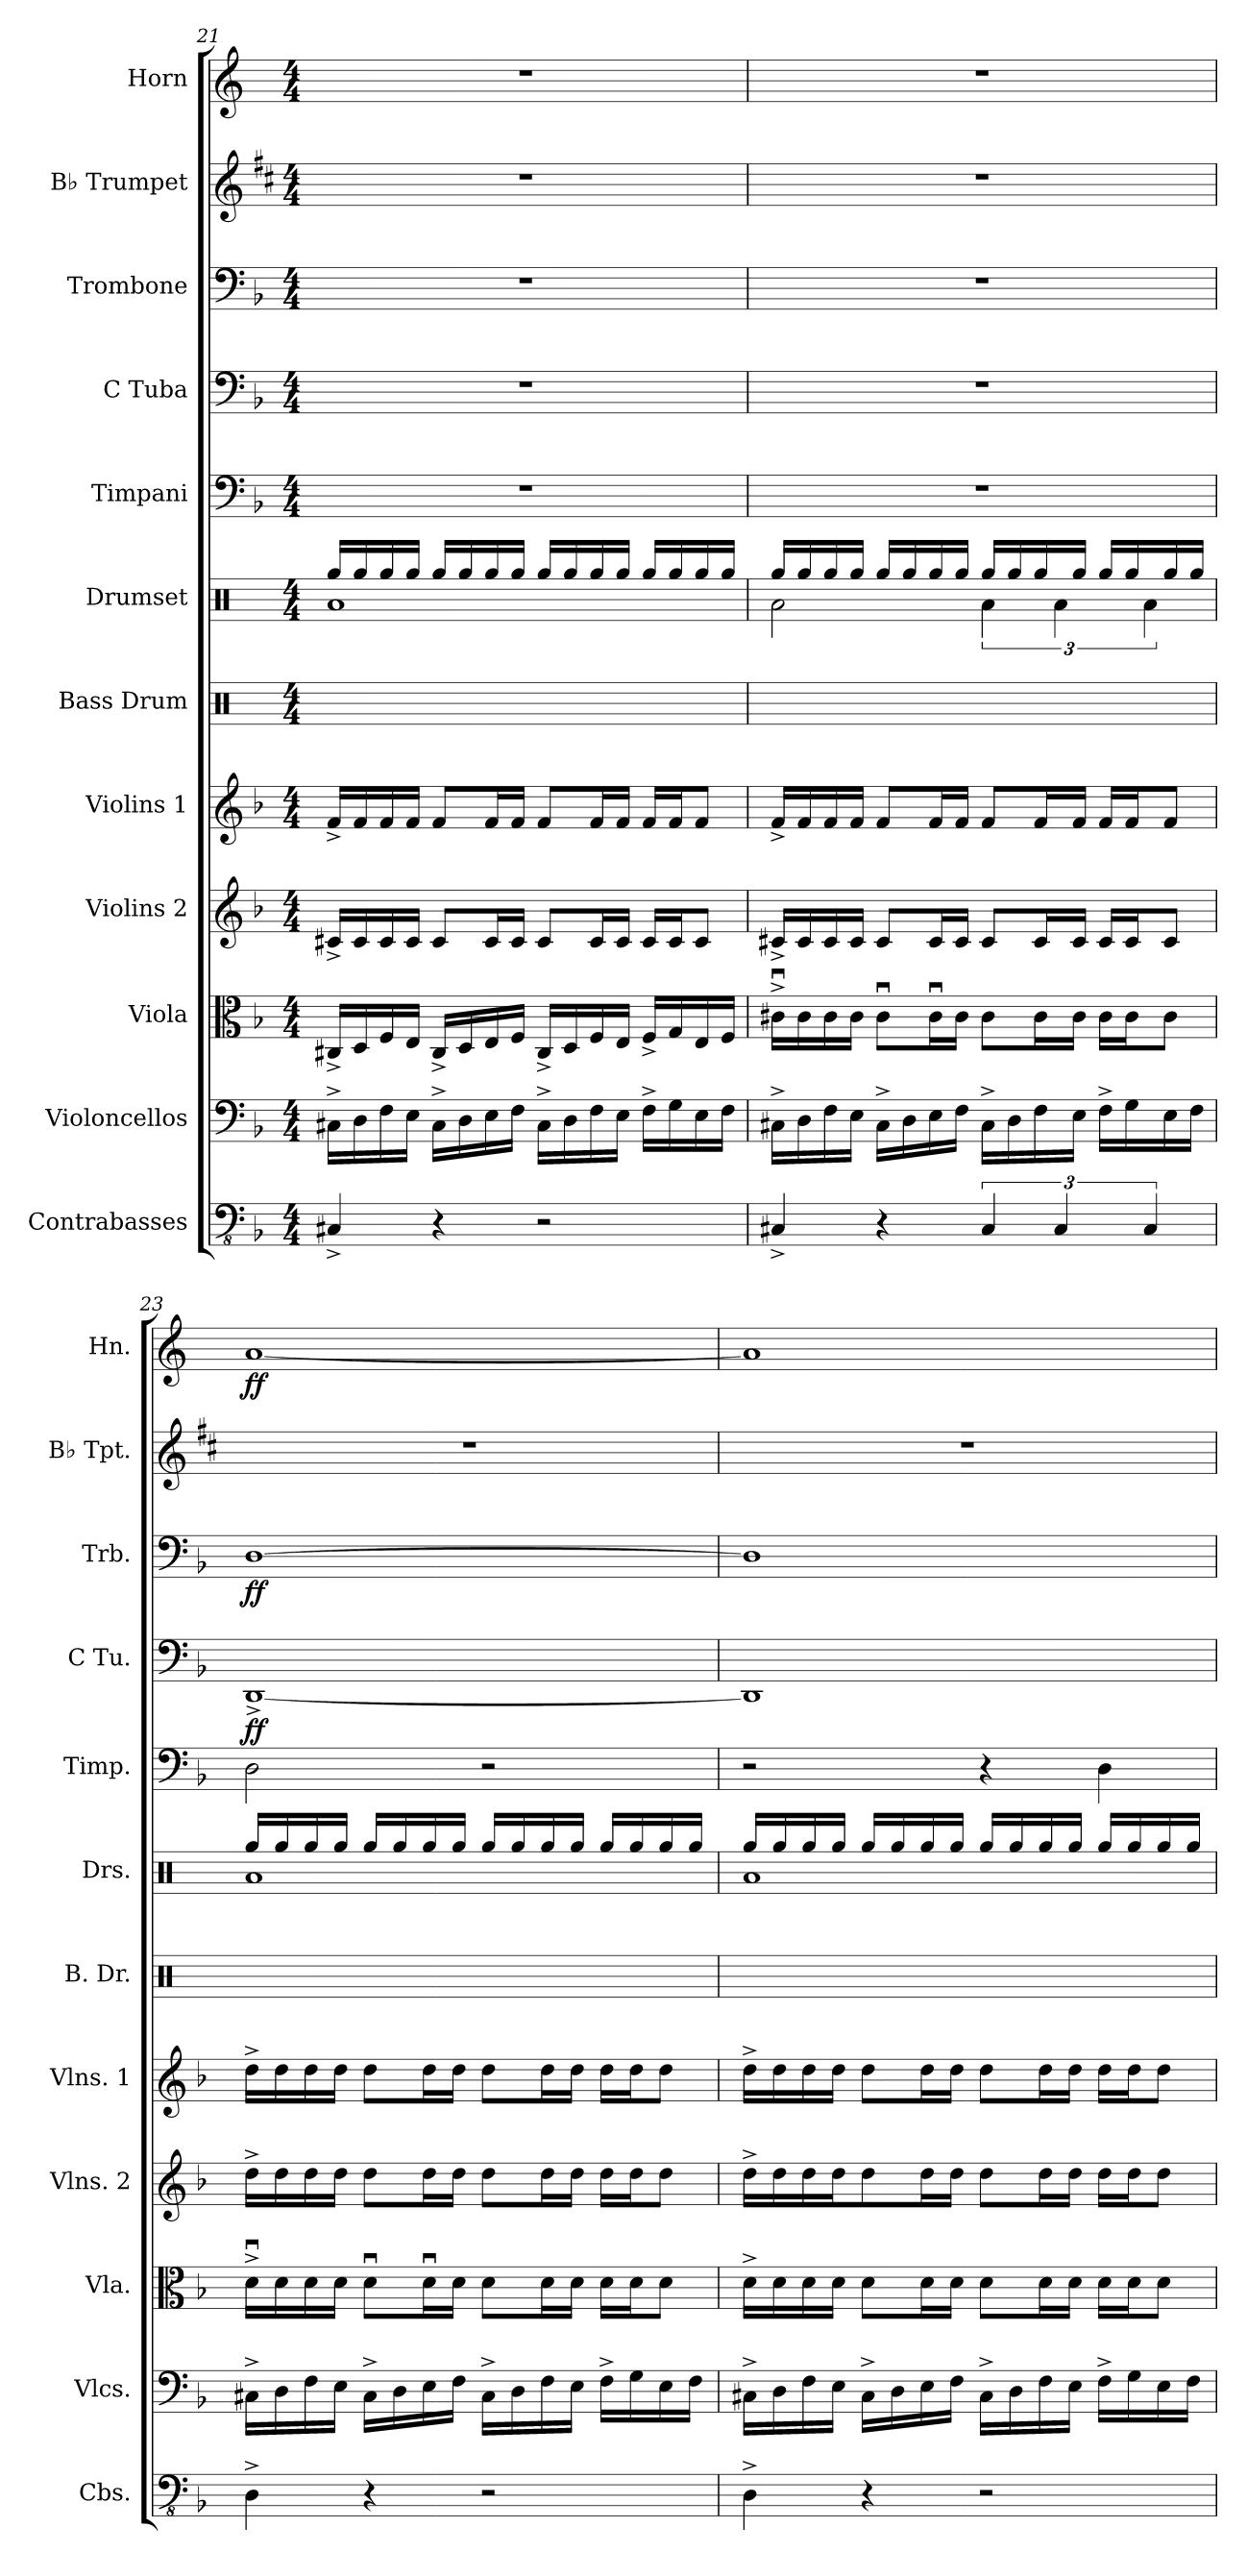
**kern	**kern	**kern	**kern	**kern	**kern	**kern	**kern	**kern	**dynam	**kern	**dynam	**kern	**kern	**dynam
*part12	*part11	*part10	*part9	*part8	*part7	*part6	*part5	*part4	*part4	*part3	*part3	*part2	*part1	*part1
*staff12	*staff11	*staff10	*staff9	*staff8	*staff7	*staff6	*staff5	*staff4	*staff4	*staff3	*staff3	*staff2	*staff1	*staff1
*I"Contrabasses	*I"Violoncellos	*I"Viola	*I"Violins 2	*I"Violins 1	*I"Bass Drum	*I"Drumset	*I"Timpani	*I"C Tuba	*	*I"Trombone	*	*I"B♭ Trumpet	*I"Horn	*
*I'Cbs.	*I'Vlcs.	*I'Vla.	*I'Vlns. 2	*I'Vlns. 1	*I'B. Dr.	*I'Drs.	*I'Timp.	*I'C Tu.	*	*I'Trb.	*	*I'B♭ Tpt.	*I'Hn.	*
*clefFv4	*clefF4	*clefC3	*clefG2	*clefG2	*clefX	*clefX	*clefF4	*clefF4	*	*clefF4	*	*clefG2	*clefG2	*
*	*	*	*	*	*	*	*	*	*	*	*	*ITrd1c2	*ITrd4c7	*
*k[b-]	*k[b-]	*k[b-]	*k[b-]	*k[b-]	*k[]	*k[]	*k[b-]	*k[b-]	*	*k[b-]	*	*k[]	*k[b-]	*
*F:	*F:	*F:	*F:	*F:	*C:	*C:	*F:	*F:	*	*F:	*	*C:	*F:	*
*M4/4	*M4/4	*M4/4	*M4/4	*M4/4	*M4/4	*M4/4	*M4/4	*M4/4	*	*M4/4	*	*M4/4	*M4/4	*
=21	=21	=21	=21	=21	=21	=21	=21	=21	=21	=21	=21	=21	=21	=21
*	*	*	*	*	*	*^	*	*	*	*	*	*	*	*
4CC#X^/	16C#X^\LL	16C#X^/LL	16c#X^/LL	16f^/LL	1R	1Ra	16Rgg/LL	1r	1r	.	1r	.	1r	1r	.
.	16D\	16D/	16c#/	16f/	.	.	16Rgg/	.	.	.	.	.	.	.	.
.	16F\	16F/	16c#/	16f/	.	.	16Rgg/	.	.	.	.	.	.	.	.
.	16E\JJ	16E/JJ	16c#/JJ	16f/JJ	.	.	16Rgg/JJ	.	.	.	.	.	.	.	.
4r	16C#^\LL	16C#^/LL	8c#/L	8f/L	.	.	16Rgg/LL	.	.	.	.	.	.	.	.
.	16D\	16D/	.	.	.	.	16Rgg/	.	.	.	.	.	.	.	.
.	16E\	16E/	16c#/L	16f/L	.	.	16Rgg/	.	.	.	.	.	.	.	.
.	16F\JJ	16F/JJ	16c#/JJ	16f/JJ	.	.	16Rgg/JJ	.	.	.	.	.	.	.	.
2r	16C#^\LL	16C#^/LL	8c#/L	8f/L	.	.	16Rgg/LL	.	.	.	.	.	.	.	.
.	16D\	16D/	.	.	.	.	16Rgg/	.	.	.	.	.	.	.	.
.	16F\	16F/	16c#/L	16f/L	.	.	16Rgg/	.	.	.	.	.	.	.	.
.	16E\JJ	16E/JJ	16c#/JJ	16f/JJ	.	.	16Rgg/JJ	.	.	.	.	.	.	.	.
.	16F^\LL	16F^/LL	16c#/LL	16f/LL	.	.	16Rgg/LL	.	.	.	.	.	.	.	.
.	16G\	16G/	16c#/J	16f/J	.	.	16Rgg/	.	.	.	.	.	.	.	.
.	16E\	16E/	8c#/J	8f/J	.	.	16Rgg/	.	.	.	.	.	.	.	.
.	16F\JJ	16F/JJ	.	.	.	.	16Rgg/JJ	.	.	.	.	.	.	.	.
!!LO:PB:g=z
=22	=22	=22	=22	=22	=22	=22	=22	=22	=22	=22	=22	=22	=22	=22	=22
4CC#X^/	16C#X^\LL	16c#Xu^\LL	16c#X^/LL	16f^/LL	2R\	2Ra\	16Rgg/LL	1r	1r	.	1r	.	1r	1r	.
.	16D\	16c#\	16c#/	16f/	.	.	16Rgg/	.	.	.	.	.	.	.	.
.	16F\	16c#\	16c#/	16f/	.	.	16Rgg/	.	.	.	.	.	.	.	.
.	16E\JJ	16c#\JJ	16c#/JJ	16f/JJ	.	.	16Rgg/JJ	.	.	.	.	.	.	.	.
4r	16C#^\LL	8c#u\L	8c#/L	8f/L	.	.	16Rgg/LL	.	.	.	.	.	.	.	.
.	16D\	.	.	.	.	.	16Rgg/	.	.	.	.	.	.	.	.
.	16E\	16c#u\L	16c#/L	16f/L	.	.	16Rgg/	.	.	.	.	.	.	.	.
.	16F\JJ	16c#\JJ	16c#/JJ	16f/JJ	.	.	16Rgg/JJ	.	.	.	.	.	.	.	.
6CC#/	16C#^\LL	8c#\L	8c#/L	8f/L	6R\	6Ra\	16Rgg/LL	.	.	.	.	.	.	.	.
.	16D\	.	.	.	.	.	16Rgg/	.	.	.	.	.	.	.	.
.	16F\	16c#\L	16c#/L	16f/L	.	.	16Rgg/	.	.	.	.	.	.	.	.
6CC#/	.	.	.	.	6R\	6Ra\	.	.	.	.	.	.	.	.	.
.	16E\JJ	16c#\JJ	16c#/JJ	16f/JJ	.	.	16Rgg/JJ	.	.	.	.	.	.	.	.
.	16F^\LL	16c#\LL	16c#/LL	16f/LL	.	.	16Rgg/LL	.	.	.	.	.	.	.	.
.	16G\	16c#\J	16c#/J	16f/J	.	.	16Rgg/	.	.	.	.	.	.	.	.
6CC#/	.	.	.	.	6R\	6Ra\	.	.	.	.	.	.	.	.	.
.	16E\	8c#\J	8c#/J	8f/J	.	.	16Rgg/	.	.	.	.	.	.	.	.
.	16F\JJ	.	.	.	.	.	16Rgg/JJ	.	.	.	.	.	.	.	.
=23	=23	=23	=23	=23	=23	=23	=23	=23	=23	=23	=23	=23	=23	=23	=23
!	!	!	!	!	!	!	!	!	!	!LO:DY:b	!	!LO:DY:b	!	!	!LO:DY:b
4DD^\	16C#X^\LL	16du^\LL	16dd^\LL	16dd^\LL	1R	1Ra	16Rgg/LL	2D\	[1DD^	ff	[1D	ff	1r	[1d	ff
.	16D\	16d\	16dd\	16dd\	.	.	16Rgg/	.	.	.	.	.	.	.	.
.	16F\	16d\	16dd\	16dd\	.	.	16Rgg/	.	.	.	.	.	.	.	.
.	16E\JJ	16d\JJ	16dd\JJ	16dd\JJ	.	.	16Rgg/JJ	.	.	.	.	.	.	.	.
4r	16C#^\LL	8du\L	8dd\L	8dd\L	.	.	16Rgg/LL	.	.	.	.	.	.	.	.
.	16D\	.	.	.	.	.	16Rgg/	.	.	.	.	.	.	.	.
.	16E\	16du\L	16dd\L	16dd\L	.	.	16Rgg/	.	.	.	.	.	.	.	.
.	16F\JJ	16d\JJ	16dd\JJ	16dd\JJ	.	.	16Rgg/JJ	.	.	.	.	.	.	.	.
2r	16C#^\LL	8d\L	8dd\L	8dd\L	.	.	16Rgg/LL	2r	.	.	.	.	.	.	.
.	16D\	.	.	.	.	.	16Rgg/	.	.	.	.	.	.	.	.
.	16F\	16d\L	16dd\L	16dd\L	.	.	16Rgg/	.	.	.	.	.	.	.	.
.	16E\JJ	16d\JJ	16dd\JJ	16dd\JJ	.	.	16Rgg/JJ	.	.	.	.	.	.	.	.
.	16F^\LL	16d\LL	16dd\LL	16dd\LL	.	.	16Rgg/LL	.	.	.	.	.	.	.	.
.	16G\	16d\J	16dd\J	16dd\J	.	.	16Rgg/	.	.	.	.	.	.	.	.
.	16E\	8d\J	8dd\J	8dd\J	.	.	16Rgg/	.	.	.	.	.	.	.	.
.	16F\JJ	.	.	.	.	.	16Rgg/JJ	.	.	.	.	.	.	.	.
=24	=24	=24	=24	=24	=24	=24	=24	=24	=24	=24	=24	=24	=24	=24	=24
4DD^\	16C#X^\LL	16d^\LL	16dd^\LL	16dd^\LL	1R	1Ra	16Rgg/LL	2r	1DD]	.	1D]	.	1r	1d]	.
.	16D\	16d\	16dd\	16dd\	.	.	16Rgg/	.	.	.	.	.	.	.	.
.	16F\	16d\	16dd\	16dd\	.	.	16Rgg/	.	.	.	.	.	.	.	.
.	16E\JJ	16d\JJ	16dd\J	16dd\JJ	.	.	16Rgg/JJ	.	.	.	.	.	.	.	.
4r	16C#^\LL	8d\L	8dd\	8dd\L	.	.	16Rgg/LL	.	.	.	.	.	.	.	.
.	16D\	.	.	.	.	.	16Rgg/	.	.	.	.	.	.	.	.
.	16E\	16d\L	16dd\L	16dd\L	.	.	16Rgg/	.	.	.	.	.	.	.	.
.	16F\JJ	16d\JJ	16dd\JJ	16dd\JJ	.	.	16Rgg/JJ	.	.	.	.	.	.	.	.
2r	16C#^\LL	8d\L	8dd\L	8dd\L	.	.	16Rgg/LL	4r	.	.	.	.	.	.	.
.	16D\	.	.	.	.	.	16Rgg/	.	.	.	.	.	.	.	.
.	16F\	16d\L	16dd\L	16dd\L	.	.	16Rgg/	.	.	.	.	.	.	.	.
.	16E\JJ	16d\JJ	16dd\JJ	16dd\JJ	.	.	16Rgg/JJ	.	.	.	.	.	.	.	.
.	16F^\LL	16d\LL	16dd\LL	16dd\LL	.	.	16Rgg/LL	4D\	.	.	.	.	.	.	.
.	16G\	16d\J	16dd\J	16dd\J	.	.	16Rgg/	.	.	.	.	.	.	.	.
.	16E\	8d\J	8dd\J	8dd\J	.	.	16Rgg/	.	.	.	.	.	.	.	.
.	16F\JJ	.	.	.	.	.	16Rgg/JJ	.	.	.	.	.	.	.	.
*	*	*	*	*	*	*v	*v	*	*	*	*	*	*	*	*
=	=	=	=	=	=	=	=	=	=	=	=	=	=	=
*-	*-	*-	*-	*-	*-	*-	*-	*-	*-	*-	*-	*-	*-	*-
